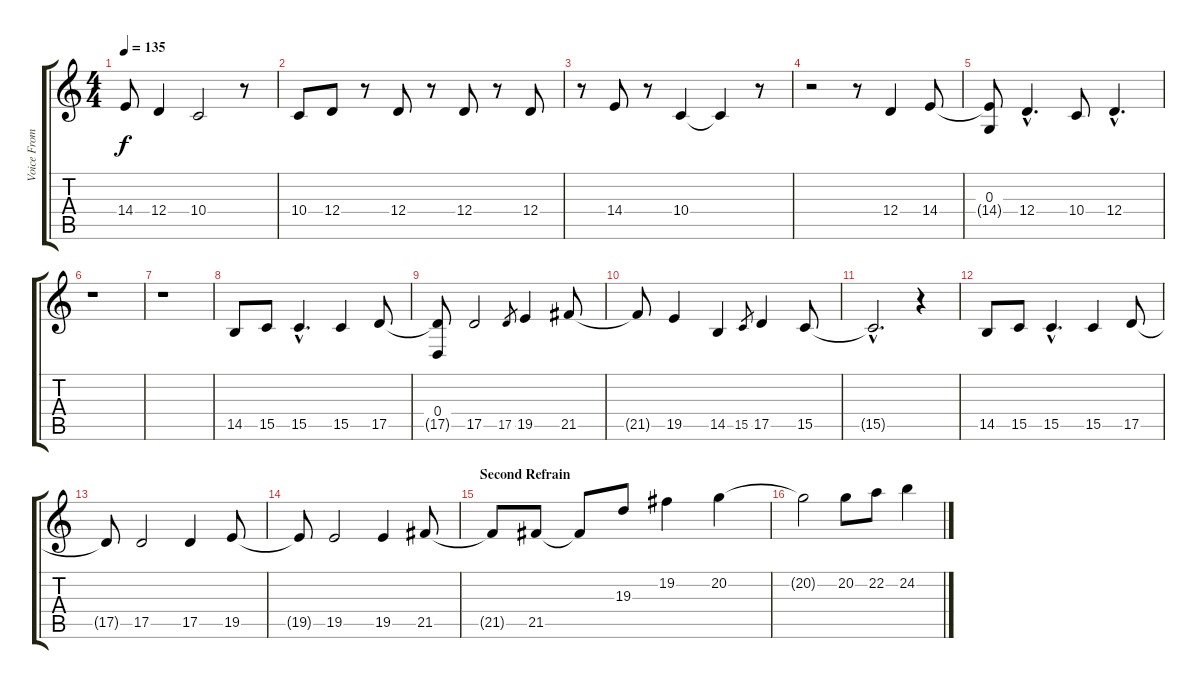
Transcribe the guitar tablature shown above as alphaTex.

\track ("Voice From 3rds" "Voice From") {instrument flute}
\staff {score tabs}
\tuning (E4 B3 G3 D3 A2 E2) {hide}
\ts (4 4)
\tempo 135
\clef g2
\ks c
14.4{t}.8{dy f} 12.4.4 10.4.2 r.8 |
10.4.8 12.4.8 r.8 12.4.8 r.8 12.4.8 r.8 12.4.8 |
r.8 14.4.8 r.8 10.4.4 10.4{t}.4 r.8 |
r.2 r.8 12.4.4 14.4.8 |
(0.3 14.4{t}).8 12.4{hac}.4{d} 10.4.8 12.4{hac}.4{d} |
r.1 |
r.1 |
14.5.8 15.5.8 15.5{hac}.4{d} 15.5.4 17.5.8 |
(0.4 17.5{t}).8 17.5.2 17.5.8{gr} 19.5.4 21.5.8 |
21.5{t}.8 19.5.4 14.5.4 15.5.8{gr} 17.5.4 15.5.8 |
15.5{hac t}.2{d} r.4 |
14.5.8 15.5.8 15.5{hac}.4{d} 15.5.4 17.5.8 |
17.5{t}.8 17.5.2 17.5.4 19.5.8 |
19.5{t}.8 19.5.2 19.5.4 21.5.8 |
\section ("" "Second Refrain")
21.5{t}.8 21.5.8 21.5{t}.8 19.3.8 19.2.4 20.2.4 |
20.2{t}.2 20.2.8 22.2.8 24.2.4
